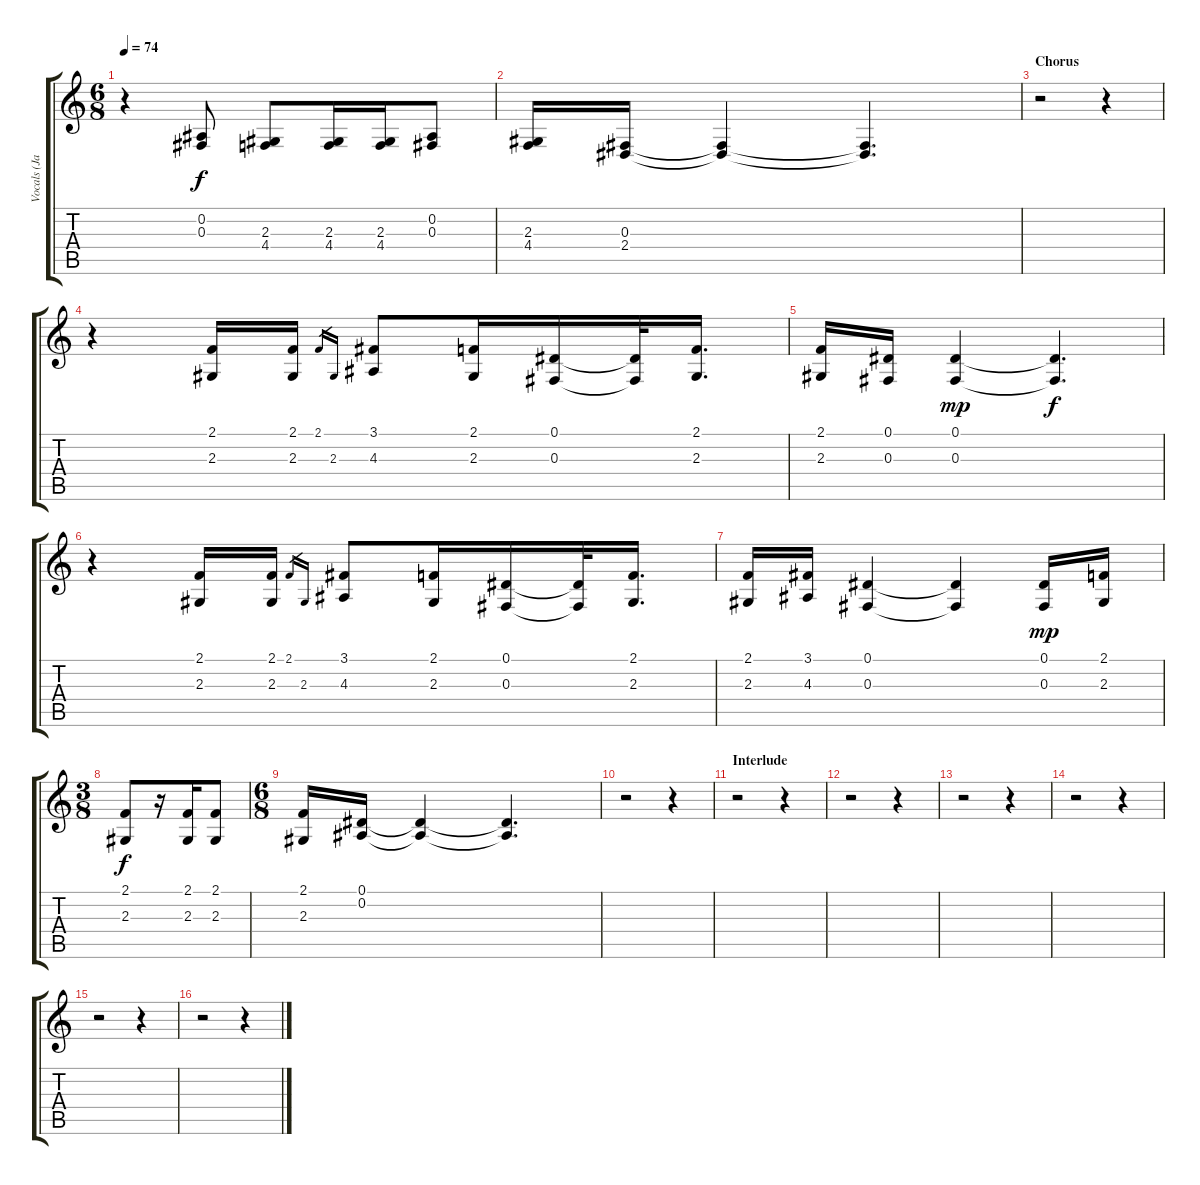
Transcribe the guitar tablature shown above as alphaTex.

\track ("Vocals (James Hetfield)" "Vocals (Ja") {instrument tenorsax}
\staff {score tabs}
\tuning (Eb4 Bb3 Gb3 Db3 Ab2 Eb2) {hide}
\ts (6 8)
\tempo 74
\clef g2
\ks c
r.4{dy f} (0.2 0.3).8 (2.3 4.4).8 (2.3 4.4).16 (2.3 4.4).16 (0.2 0.3).8 |
(2.3 4.4).16 (0.3 2.4).16 (0.3{t} 2.4{t}).4 (0.3{t} 2.4{t}).4{d} |
\section ("" "Chorus")
r.2 r.4 |
r.4 (2.1 2.3).16 (2.1 2.3).16 2.1.16{gr} 2.3.16{gr} (3.1 4.3).8 (2.1 2.3).16 (0.1 0.3).16 (0.1{t} 0.3{t}).32 (2.1 2.3).16{d} |
(2.1 2.3).16 (0.1 0.3).16 (0.1 0.3).4{dy mp} (0.1{t} 0.3{t}).4{d dy f} |
r.4 (2.1 2.3).16 (2.1 2.3).16 2.1.16{gr} 2.3.16{gr} (3.1 4.3).8 (2.1 2.3).16 (0.1 0.3).16 (0.1{t} 0.3{t}).32 (2.1 2.3).16{d} |
(2.1 2.3).16 (3.1 4.3).16 (0.1 0.3).4 (0.1{t} 0.3{t}).4 (0.1 0.3).16{dy mp} (2.1 2.3).16 |
\ts (3 8)
(2.1 2.3).8{dy f} r.16 (2.1 2.3).16 (2.1 2.3).8 |
\ts (6 8)
(2.1 2.3).16 (0.1 0.2).16 (0.1{t} 0.2{t}).4 (0.1{t} 0.2{t}).4{d} |
r.2 r.4 |
\section ("" "Interlude")
r.2 r.4 |
r.2 r.4 |
r.2 r.4 |
r.2 r.4 |
r.2 r.4 |
r.2 r.4
